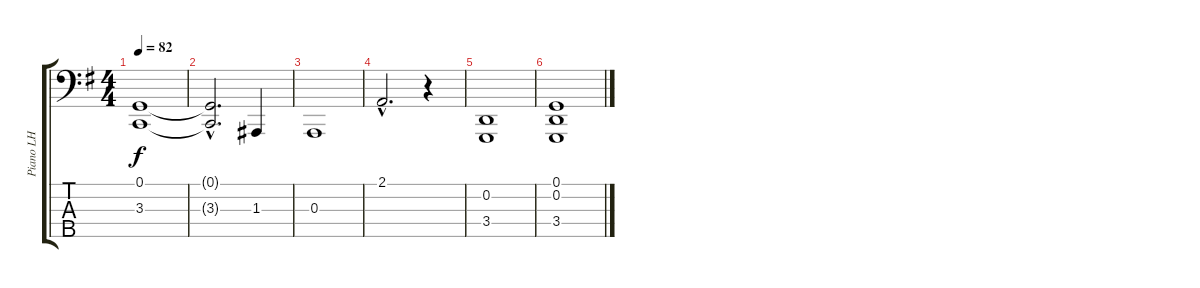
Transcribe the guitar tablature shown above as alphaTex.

\track ("Piano LH" "Piano LH") {instrument acousticgrandpiano}
\staff {score tabs}
\tuning (G2 D2 A1 E1 E0) {hide}
\ts (4 4)
\tempo 82
\clef f4
\ks g
(0.1 3.3).1{dy f} |
(0.1{hac t} 3.3{hac t}).2{d} 1.3.4 |
0.3.1 |
2.1{hac}.2{d} r.4 |
(0.2 3.4).1 |
(0.1 0.2 3.4).1
